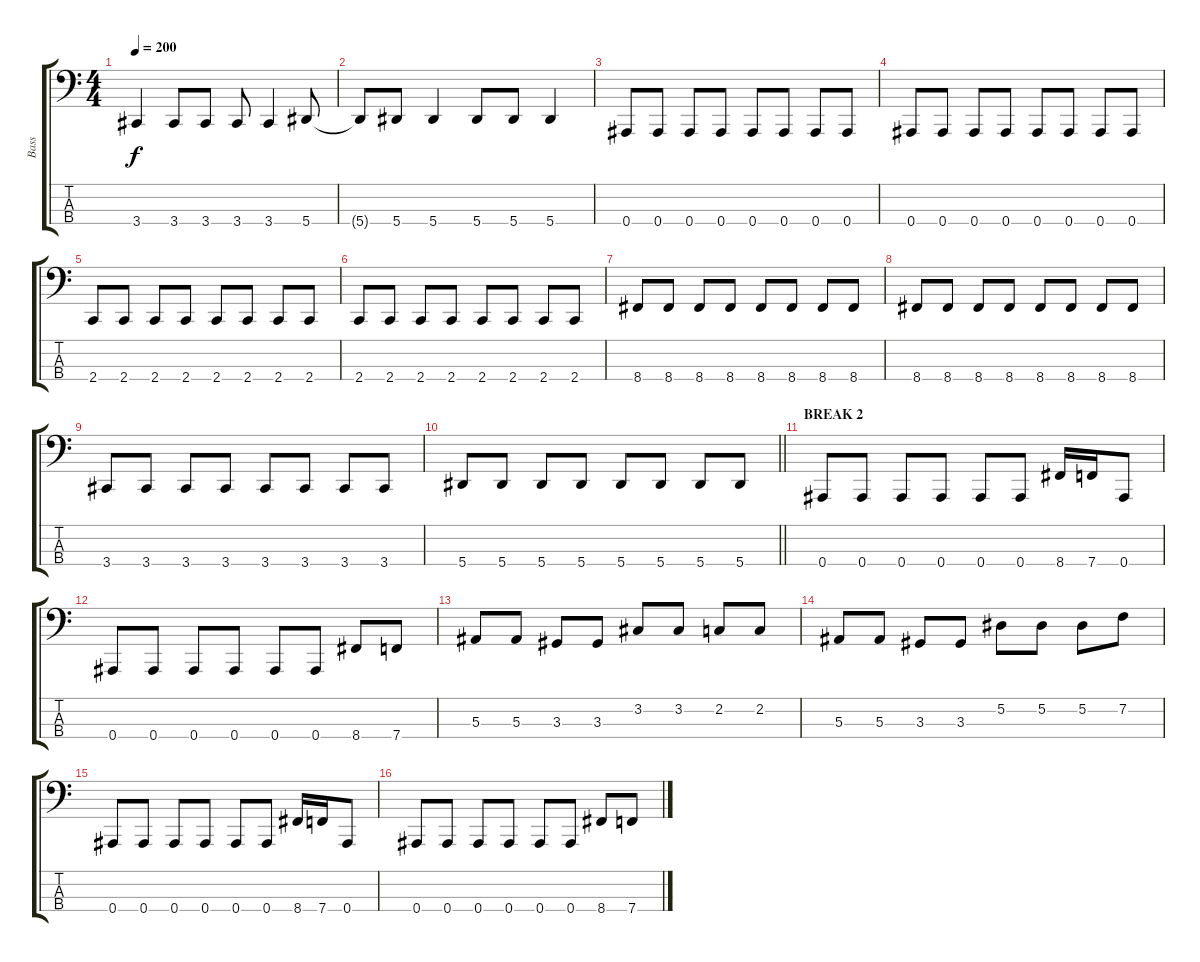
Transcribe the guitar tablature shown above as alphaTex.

\track ("Bass" "Bass") {instrument electricbassfinger}
\staff {score tabs}
\tuning (Eb2 Bb1 F1 Bb0) {hide}
\ts (4 4)
\tempo 200
\clef f4
\ks c
3.4.4{dy f} 3.4.8 3.4.8 3.4.8 3.4.4 5.4.8 |
5.4{t}.8 5.4.8 5.4.4 5.4.8 5.4.8 5.4.4 |
0.4.8 0.4.8 0.4.8 0.4.8 0.4.8 0.4.8 0.4.8 0.4.8 |
0.4.8 0.4.8 0.4.8 0.4.8 0.4.8 0.4.8 0.4.8 0.4.8 |
2.4.8 2.4.8 2.4.8 2.4.8 2.4.8 2.4.8 2.4.8 2.4.8 |
2.4.8 2.4.8 2.4.8 2.4.8 2.4.8 2.4.8 2.4.8 2.4.8 |
8.4.8 8.4.8 8.4.8 8.4.8 8.4.8 8.4.8 8.4.8 8.4.8 |
8.4.8 8.4.8 8.4.8 8.4.8 8.4.8 8.4.8 8.4.8 8.4.8 |
3.4.8 3.4.8 3.4.8 3.4.8 3.4.8 3.4.8 3.4.8 3.4.8 |
\barLineRight lightlight
5.4.8 5.4.8 5.4.8 5.4.8 5.4.8 5.4.8 5.4.8 5.4.8 |
\section ("" "BREAK 2")
0.4.8 0.4.8 0.4.8 0.4.8 0.4.8 0.4.8 8.4.16 7.4.16 0.4.8 |
0.4.8 0.4.8 0.4.8 0.4.8 0.4.8 0.4.8 8.4.8 7.4.8 |
5.3.8 5.3.8 3.3.8 3.3.8 3.2.8 3.2.8 2.2.8 2.2.8 |
5.3.8 5.3.8 3.3.8 3.3.8 5.2.8 5.2.8 5.2.8 7.2.8 |
0.4.8 0.4.8 0.4.8 0.4.8 0.4.8 0.4.8 8.4.16 7.4.16 0.4.8 |
0.4.8 0.4.8 0.4.8 0.4.8 0.4.8 0.4.8 8.4.8 7.4.8
